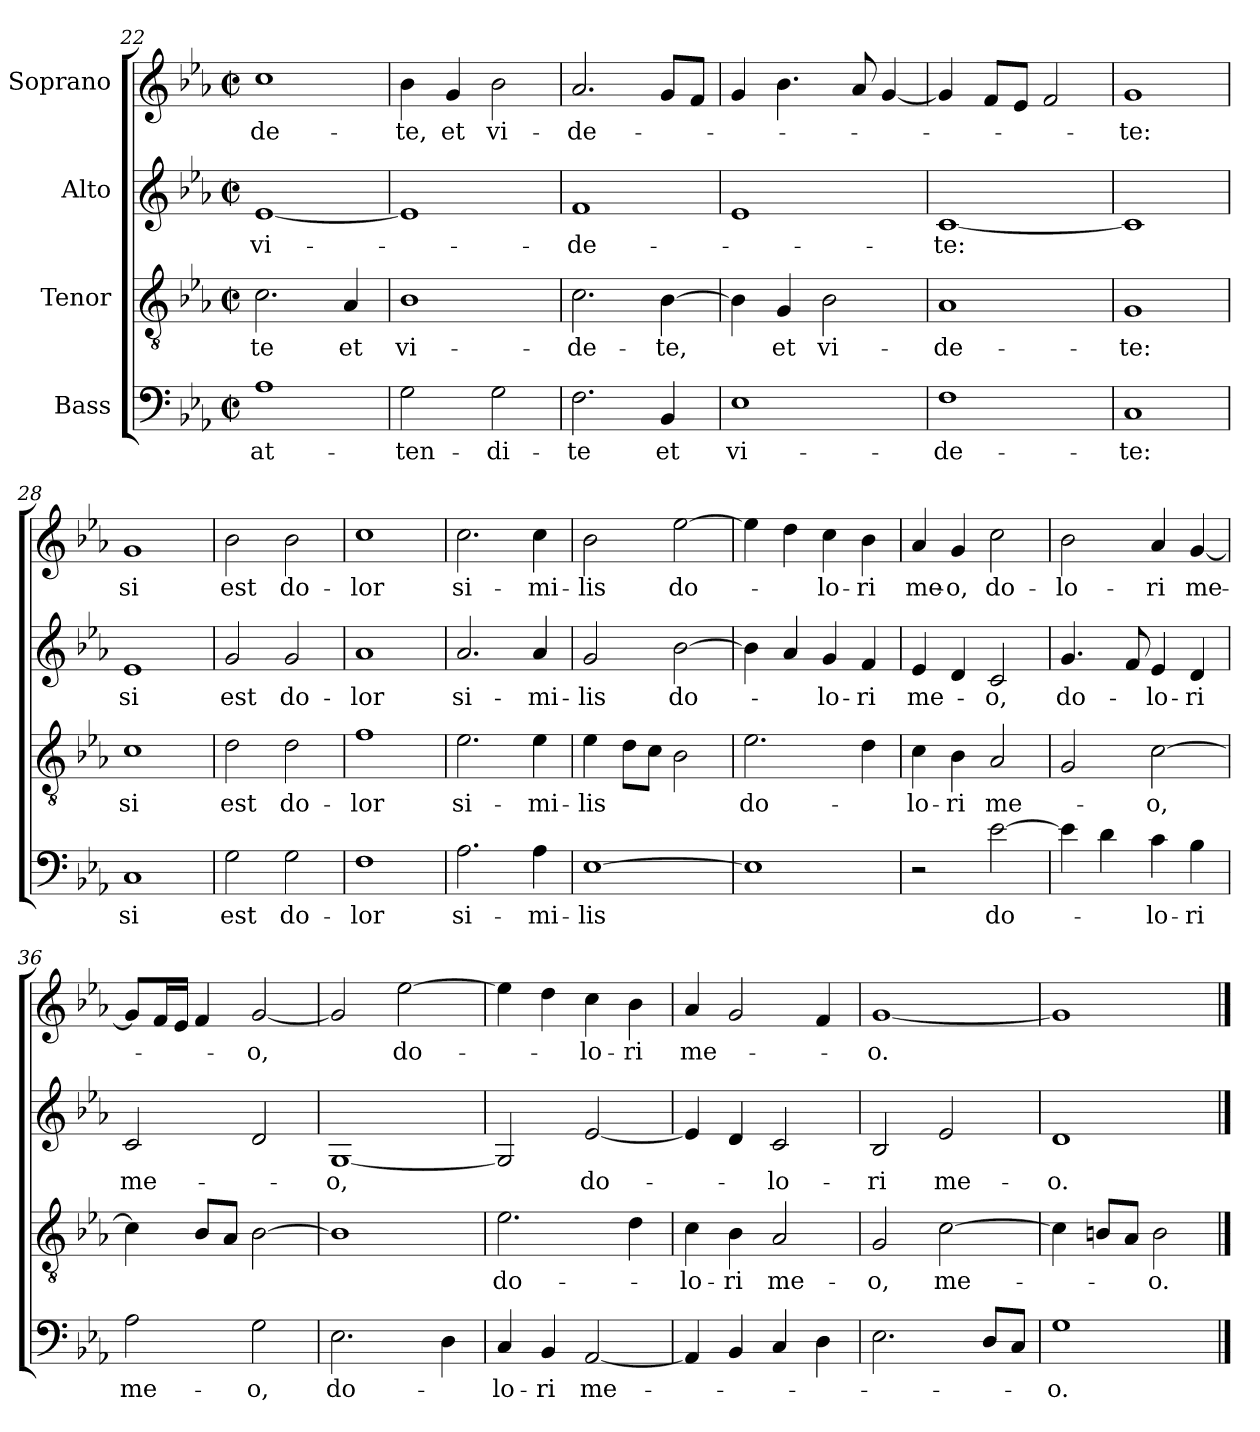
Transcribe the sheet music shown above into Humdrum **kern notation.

**kern	**text	**kern	**text	**kern	**text	**kern	**text
*part4	*part4	*part3	*part3	*part2	*part2	*part1	*part1
*staff4	*staff4	*staff3	*staff3	*staff2	*staff2	*staff1	*staff1
*I"Bass	*	*I"Tenor	*	*I"Alto	*	*I"Soprano	*
*clefF4	*	*clefGv2	*	*clefG2	*	*clefG2	*
*k[b-e-a-]	*	*k[b-e-a-]	*	*k[b-e-a-]	*	*k[b-e-a-]	*
*E-:	*	*E-:	*	*E-:	*	*E-:	*
*M2/2	*	*M2/2	*	*M2/2	*	*M2/2	*
*met(c|)	*	*met(c|)	*	*met(c|)	*	*met(c|)	*
=22	=22	=22	=22	=22	=22	=22	=22
1A-	at-	2.c\	-te	[1e-	vi-	1cc	-de-
.	.	4A-/	et	.	.	.	.
=23	=23	=23	=23	=23	=23	=23	=23
2G\	-ten-	1B-	vi-	1e-]	.	4b-\	-te,
.	.	.	.	.	.	4g/	et
2G\	-di-	.	.	.	.	2b-\	vi-
!!LO:LB:g=z
=24	=24	=24	=24	=24	=24	=24	=24
2.F\	-te	2.c\	-de-	1f	-de-	2.a-/	-de-
4BB-/	et	[4B-\	-te,	.	.	8g/L	.
.	.	.	.	.	.	8f/J	.
=25	=25	=25	=25	=25	=25	=25	=25
1E-	vi-	4B-\]	.	1e-	.	4g/	.
.	.	4G/	et	.	.	4.b-\	.
.	.	2B-\	vi-	.	.	.	.
.	.	.	.	.	.	8a-/	.
.	.	.	.	.	.	[4g/	.
=26	=26	=26	=26	=26	=26	=26	=26
1F	-de-	1A-	-de-	[1c	-te:	4g/]	.
.	.	.	.	.	.	8f/L	.
.	.	.	.	.	.	8e-/J	.
.	.	.	.	.	.	2f/	.
=27	=27	=27	=27	=27	=27	=27	=27
1C	-te:	1G	-te:	1c]	.	1g	-te:
=28	=28	=28	=28	=28	=28	=28	=28
1C	si	1c	si	1e-	si	1g	si
=29	=29	=29	=29	=29	=29	=29	=29
2G\	est	2d\	est	2g/	est	2b-\	est
2G\	do-	2d\	do-	2g/	do-	2b-\	do-
!!LO:LB:g=z
=30	=30	=30	=30	=30	=30	=30	=30
1F	-lor	1f	-lor	1a-	-lor	1cc	-lor
=31	=31	=31	=31	=31	=31	=31	=31
2.A-\	si-	2.e-\	si-	2.a-/	si-	2.cc\	si-
4A-\	-mi-	4e-\	-mi-	4a-/	-mi-	4cc\	-mi-
=32	=32	=32	=32	=32	=32	=32	=32
[1E-	-lis	4e-\	-lis	2g/	-lis	2b-\	-lis
.	.	8d\L	.	.	.	.	.
.	.	8c\J	.	.	.	.	.
.	.	2B-\	.	[2b-\	do-	[2ee-\	do-
=33	=33	=33	=33	=33	=33	=33	=33
1E-]	.	2.e-\	do-	4b-\]	.	4ee-\]	.
.	.	.	.	4a-/	.	4dd\	.
.	.	.	.	4g/	-lo-	4cc\	-lo-
.	.	4d\	.	4f/	-ri	4b-\	-ri
=34	=34	=34	=34	=34	=34	=34	=34
2r	.	4c\	-lo-	4e-/	me-	4a-/	me-
.	.	4B-\	-ri	4d/	.	4g/	-o,
[2e-\	do-	2A-/	me-	2c/	-o,	2cc\	do-
=35	=35	=35	=35	=35	=35	=35	=35
4e-\]	.	2G/	.	4.g/	do-	2b-\	-lo-
4d\	.	.	.	.	.	.	.
.	.	.	.	8f/	.	.	.
4c\	-lo-	[2c\	-o,	4e-/	-lo-	4a-/	-ri
4B-\	-ri	.	.	4d/	-ri	[4g/	me-
!!LO:PB:g=z
=36	=36	=36	=36	=36	=36	=36	=36
2A-\	me-	4c\]	.	2c/	me-	8g/L]	.
.	.	.	.	.	.	16f/L	.
.	.	.	.	.	.	16e-/JJ	.
.	.	8B-/L	.	.	.	4f/	.
.	.	8A-/J	.	.	.	.	.
2G\	-o,	[2B-\	.	2d/	.	[2g/	-o,
=37	=37	=37	=37	=37	=37	=37	=37
2.E-\	do-	1B-]	.	[1G	-o,	2g/]	.
.	.	.	.	.	.	[2ee-\	do-
4D\	.	.	.	.	.	.	.
=38	=38	=38	=38	=38	=38	=38	=38
4C/	-lo-	2.e-\	do-	2G/]	.	4ee-\]	.
4BB-/	-ri	.	.	.	.	4dd\	.
[2AA-/	me-	.	.	[2e-/	do-	4cc\	-lo-
.	.	4d\	.	.	.	4b-\	-ri
=39	=39	=39	=39	=39	=39	=39	=39
4AA-/]	.	4c\	-lo-	4e-/]	.	4a-/	me-
4BB-/	.	4B-\	-ri	4d/	.	2g/	.
4C/	.	2A-/	me-	2c/	-lo-	.	.
4D\	.	.	.	.	.	4f/	.
=40	=40	=40	=40	=40	=40	=40	=40
2.E-\	.	2G/	-o,	2B-/	-ri	[1g	-o.
.	.	[2c\	me-	2e-/	me-	.	.
8D/L	.	.	.	.	.	.	.
8C/J	.	.	.	.	.	.	.
=41	=41	=41	=41	=41	=41	=41	=41
1G	-o.	4c\]	.	1d	-o.	1g]	.
.	.	8Bn/L	.	.	.	.	.
.	.	8A-/J	.	.	.	.	.
.	.	2B\	-o.	.	.	.	.
==	==	==	==	==	==	==	==
*-	*-	*-	*-	*-	*-	*-	*-
